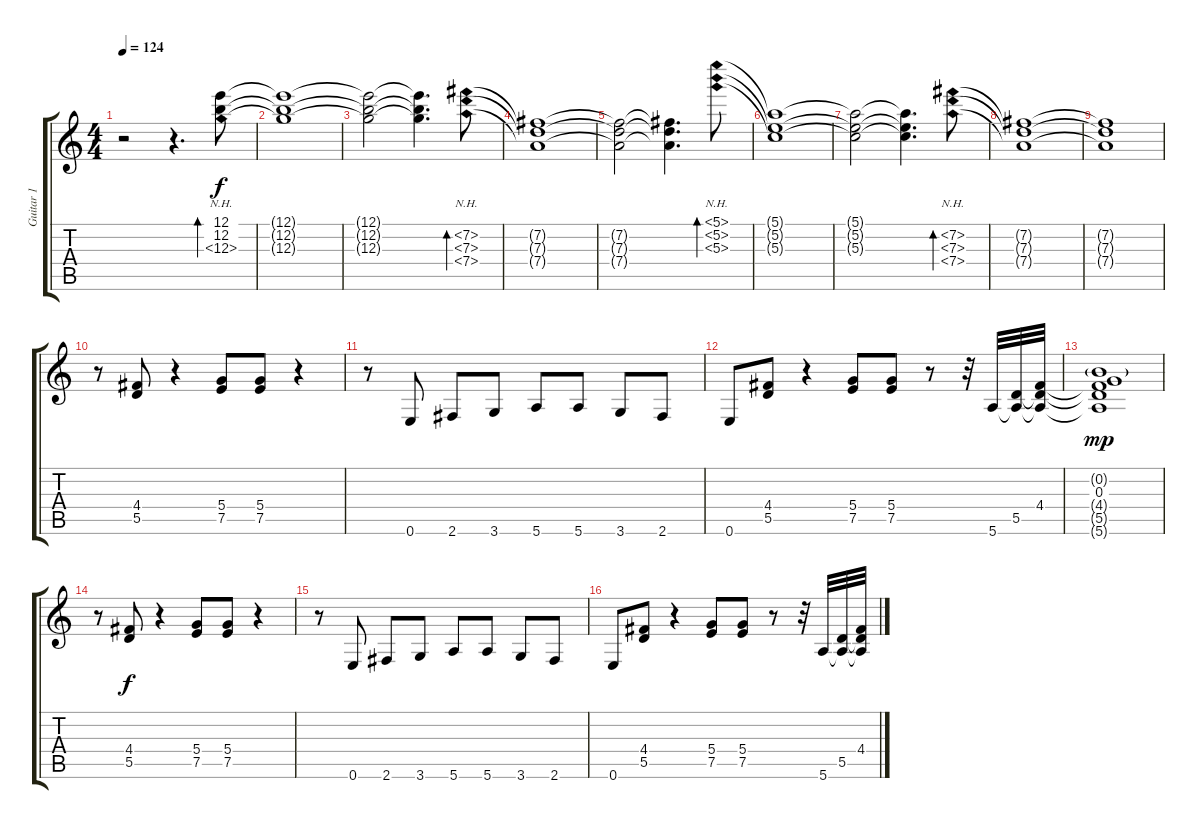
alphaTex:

\track ("Guitar 1" "Guitar 1") {instrument overdrivenguitar}
\staff {score tabs}
\tuning (E4 B3 G3 D3 A2 E2) {hide}
\ts (4 4)
\tempo 124
\clef g2
\ks c
r.2{dy f instrument overdrivenguitar} r.4{d} (12.1 12.2 12.3{nh}).8{bd 240 volume 10} |
(12.1{t} 12.2{t} 12.3{t}).1 |
(12.1{t} 12.2{t} 12.3{t}).2 (12.1{t} 12.2{t} 12.3{t}).4{d} (7.2{nh} 7.3{nh} 7.4{nh}).8{bd 240} |
(7.2{t} 7.3{t} 7.4{t}).1 |
(7.2{t} 7.3{t} 7.4{t}).2 (7.2{t} 7.3{t} 7.4{t}).4{d} (5.1{nh} 5.2{nh} 5.3{nh}).8{bd 240} |
(5.1{t} 5.2{t} 5.3{t}).1 |
(5.1{t} 5.2{t} 5.3{t}).2 (5.1{t} 5.2{t} 5.3{t}).4{d} (7.2{nh} 7.3{nh} 7.4{nh}).8{bd 240} |
(7.2{t} 7.3{t} 7.4{t}).1 |
(7.2{t} 7.3{t} 7.4{t}).1 |
r.8 (4.4 5.5).8{volume 12} r.4 (5.4 7.5).8 (5.4 7.5).8 r.4 |
r.8 0.6.8 2.6.8 3.6.8 5.6.8 5.6.8 3.6.8 2.6.8 |
0.6.8 (4.4 5.5).8 r.4 (5.4 7.5).8 (5.4 7.5).8 r.8 r.32 5.6.32 (5.5 5.6{t}).32 (4.4 5.5{t} 5.6{t}).32 |
(0.2{g} 0.3 4.4{t} 5.5{t} 5.6{t}).1{dy mp} |
r.8 (4.4 5.5).8{dy f} r.4 (5.4 7.5).8 (5.4 7.5).8 r.4 |
r.8 0.6.8 2.6.8 3.6.8 5.6.8 5.6.8 3.6.8 2.6.8 |
0.6.8 (4.4 5.5).8 r.4 (5.4 7.5).8 (5.4 7.5).8 r.8 r.32 5.6.32 (5.5 5.6{t}).32 (4.4 5.5{t} 5.6{t}).32
